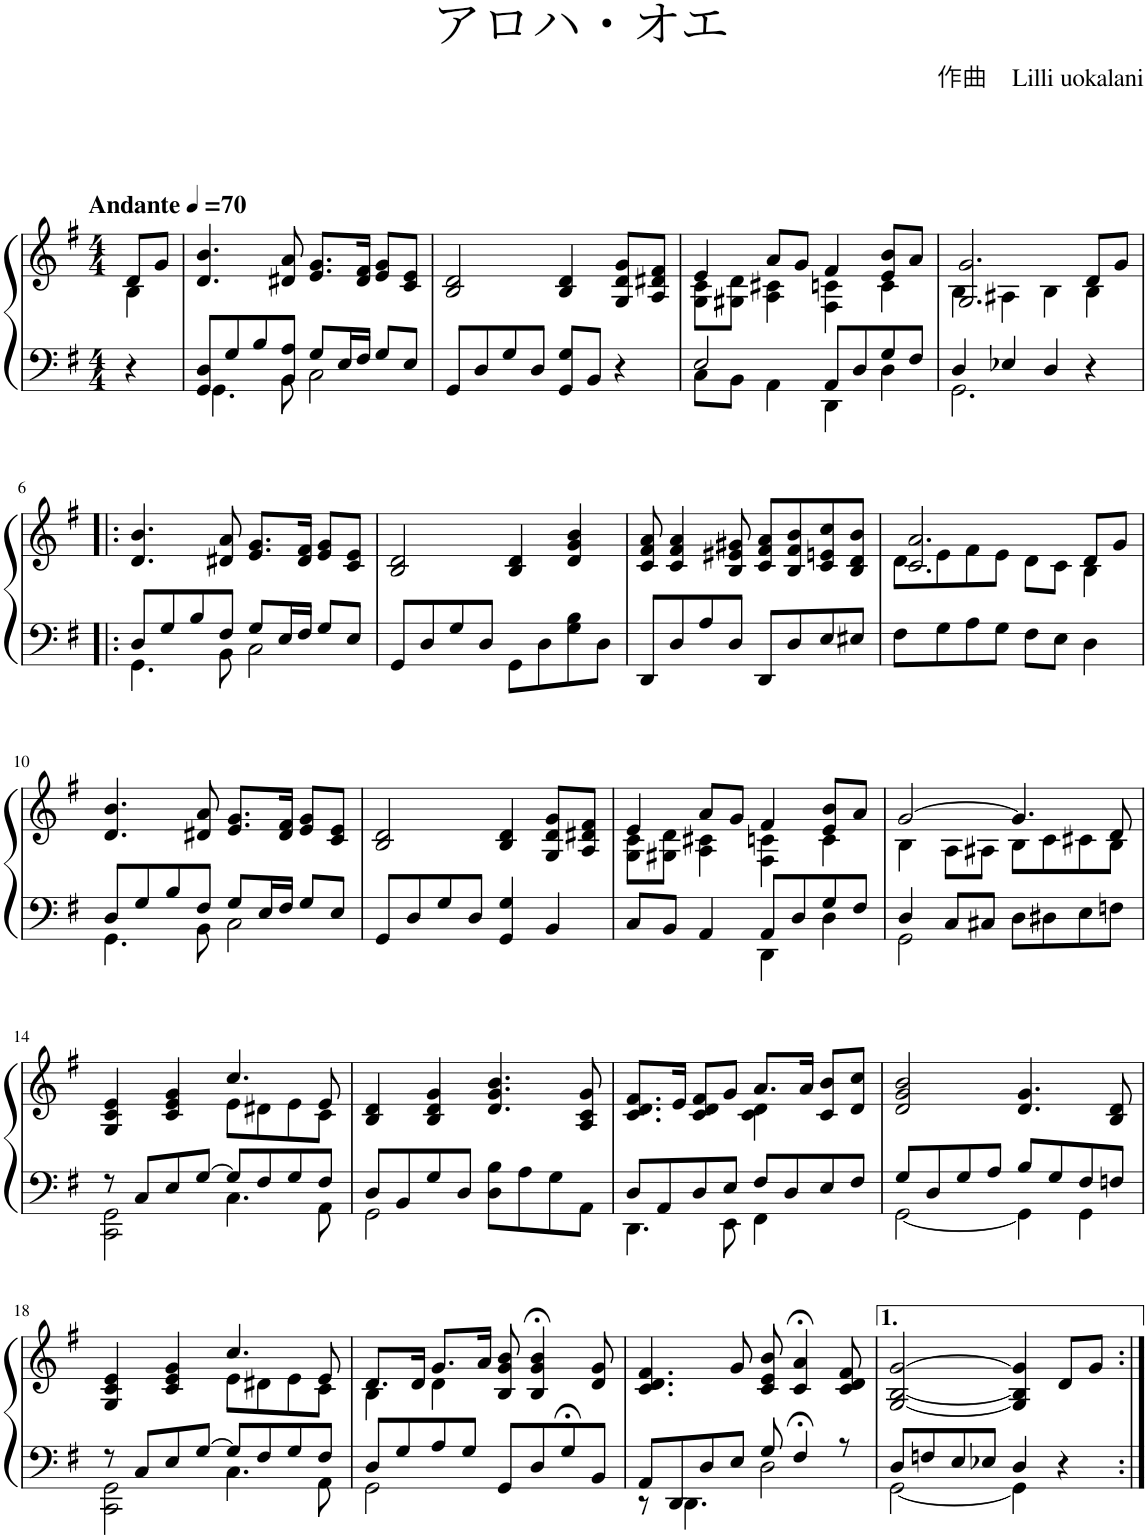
**kern	**kern
*part1	*part1
*staff2	*staff1
*I"ピアノ	*
*clefF4	*clefG2
*k[f#]	*k[f#]
*M4/4	*M4/4
*MM70	*MM70
=1	=1
*	*^
!	!LO:TX:a:B:t=Andante	!
4r	8d/L	4B\
.	8g/J	.
*	*v	*v
=2	=2
*^	*
8GG/ 8D/L	4.GG\	4.d/ 4.b/
8G/	.	.
8B/	.	.
8BB/ 8A/J	8BB\	8d#X/ 8a/
8G/L	2C\	8.e/ 8.g/L
16E/L	.	.
16F#/JJ	.	16d#/ 16f#/Jk
8G/L	.	8e/ 8g/L
8E/J	.	8c/ 8e/J
*v	*v	*
=3	=3
8GG/L	2B/ 2d/
8D/	.
8G/	.
8D/J	.
8GG/ 8G/L	4B/ 4d/
8BB/J	.
4r	8G/ 8d/ 8g/L
.	8A/ 8d#X/ 8f#/J
=4	=4
*^	*^
2E/	8C\L	4e/	8G\ 8c\L
.	8BB\J	.	8G#X\ 8d\J
.	4AA\	8a/L	4A\ 4c#X\
.	.	8g/J	.
8AA/L	4DD\	4f#/	4F#\ 4cn\
8D/	.	.	.
8G/	4D\	8e/ 8b/L	4c\
8F#/J	.	8a/J	.
=5	=5	=5	=5
4D/	2.GG\	2.G/ 2.g/	4B\
4E-X/	.	.	4A#X\
4D/	.	.	4B\
4r	4ryy	8d/L	4B\
.	.	8g/J	.
*	*	*v	*v
!!LO:LB:g=z
=6!|:	=6!|:	=6!|:
8D/L	4.GG\	4.d/ 4.b/
8G/	.	.
8B/	.	.
8F#/J	8BB\	8d#X/ 8a/
8G/L	2C\	8.e/ 8.g/L
16E/L	.	.
16F#/JJ	.	16d#/ 16f#/Jk
8G/L	.	8e/ 8g/L
8E/J	.	8c/ 8e/J
*v	*v	*
=7	=7
8GG/L	2B/ 2d/
8D/	.
8G/	.
8D/J	.
8GG\L	4B/ 4d/
8D\	.
8G\ 8B\	4d/ 4g/ 4b/
8D\J	.
=8	=8
8DD/L	8c/ 8f#/ 8a/
8D/	4c/ 4f#/ 4a/
8A/	.
8D/J	8B/ 8e#X/ 8g#X/
8DD/L	8c/ 8f#/ 8a/L
8D/	8B/ 8f#/ 8b/
8E/	8c/ 8en/ 8cc/
8E#X/J	8B/ 8d/ 8b/J
=9	=9
*	*^
8F#\L	2.c/ 2.a/	8d\L
8G\	.	8e\
8A\	.	8f#\
8G\J	.	8e\J
8F#\L	.	8d\L
8E\J	.	8c\J
4D\	8d/L	4B\
.	8g/J	.
*	*v	*v
!!LO:LB:g=z
=10	=10
*^	*
8D/L	4.GG\	4.d/ 4.b/
8G/	.	.
8B/	.	.
8F#/J	8BB\	8d#X/ 8a/
8G/L	2C\	8.e/ 8.g/L
16E/L	.	.
16F#/JJ	.	16d#/ 16f#/Jk
8G/L	.	8e/ 8g/L
8E/J	.	8c/ 8e/J
*v	*v	*
=11	=11
8GG/L	2B/ 2d/
8D/	.
8G/	.
8D/J	.
4GG/ 4G/	4B/ 4d/
4BB/	8G/ 8d/ 8g/L
.	8A/ 8d#X/ 8f#/J
=12	=12
*^	*^
8C/L	2ryy	4e/	8G\ 8c\L
8BB/J	.	.	8G#X\ 8d\J
4AA/	.	8a/L	4A\ 4c#X\
.	.	8g/J	.
8AA/L	4DD\	4f#/	4F#\ 4cn\
8D/	.	.	.
8G/	4D\	8e/ 8b/L	4c\
8F#/J	.	8a/J	.
=13	=13	=13	=13
4D/	2GG\	[2g/	4B\
8C/L	.	.	8A\L
8C#X/J	.	.	8A#X\J
8D\L	2ryy	4.g/]	8B\L
8D#X\	.	.	8c\
8E\	.	.	8c#X\
8Fn\J	.	8d/	8B\J
!!LO:LB:g=z	!!
=14	=14	=14	=14
8r	2CC\ 2GG\	4G/ 4c/ 4e/	2ryy
8C/L	.	.	.
8E/	.	4c/ 4e/ 4g/	.
[8G/J	.	.	.
8G/L]	4.C\	4.cc/	8e\L
8F#/	.	.	8d#X\
8G/	.	.	8e\
8F#/J	8AA\	8e/	8c\J
*	*	*v	*v
=15	=15	=15
8D/L	2GG\	4B/ 4d/
8BB/	.	.
8G/	.	4B/ 4d/ 4g/
8D/J	.	.
8D\ 8B\L	2ryy	4.d/ 4.g/ 4.b/
8A\	.	.
8G\	.	.
8AA\J	.	8A/ 8c/ 8g/
=16	=16	=16
*	*	*^
8D/L	4.DD\	8.c/ 8.d/ 8.f#/L	2ryy
8AA/	.	.	.
.	.	16e/Jk	.
8D/	.	8c/ 8d/ 8f#/L	.
8E/J	8EE\	8g/J	.
8F#/L	4FF#\	8.a/L	4c\ 4d\
8D/	.	.	.
.	.	16a/Jk	.
8E/	4ryy	8c/ 8b/L	4ryy
8F#/J	.	8d/ 8cc/J	.
*	*	*v	*v
=17	=17	=17
8G/L	[2GG\	2d/ 2g/ 2b/
8D/	.	.
8G/	.	.
8A/J	.	.
8B/L	4GG\]	4.d/ 4.g/
8G/	.	.
8F#/	4GG\	.
8Fn/J	.	8B/ 8d/
!!LO:LB:g=z
=18	=18	=18
*	*	*^
8r	2CC\ 2GG\	4G/ 4c/ 4e/	2ryy
8C/L	.	.	.
8E/	.	4c/ 4e/ 4g/	.
[8G/J	.	.	.
8G/L]	4.C\	4.cc/	8e\L
8F#/	.	.	8d#X\
8G/	.	.	8e\
8F#/J	8AA\	8e/	8c\J
=19	=19	=19	=19
8D/L	2GG\	8.d/L	4B\
8G/	.	.	.
.	.	16d/Jk	.
8A/	.	8.g/L	4d\
8G/J	.	.	.
.	.	16a/Jk	.
8GG/L	2ryy	8B/ 8g/ 8b/	2ryy
8D/	.	4B/;< 4g/;< 4b/;<	.
8G;</	.	.	.
8BB/J	.	8d/ 8g/	.
*	*	*v	*v
=20	=20	=20
8AA/L	8r	4.c/ 4.d/ 4.f#/
8DD/	4.DD\	.
8D/	.	.
8E/J	.	8g/
8G/	2D\	8c/ 8e/ 8b/
4F#;</	.	4c/;< 4a/;<
8r	.	8c/ 8d/ 8f#/
=21	=21	=21
8D/L	[2GG\	[2G/ [2B/ [2g/
8Fn/	.	.
8E/	.	.
8E-X/J	.	.
4D/	4GG\]	4G/] 4B/] 4g/]
4r	4ryy	8d/L
.	.	8g/J
*v	*v	*
=:|!	=:|!
*-	*-
